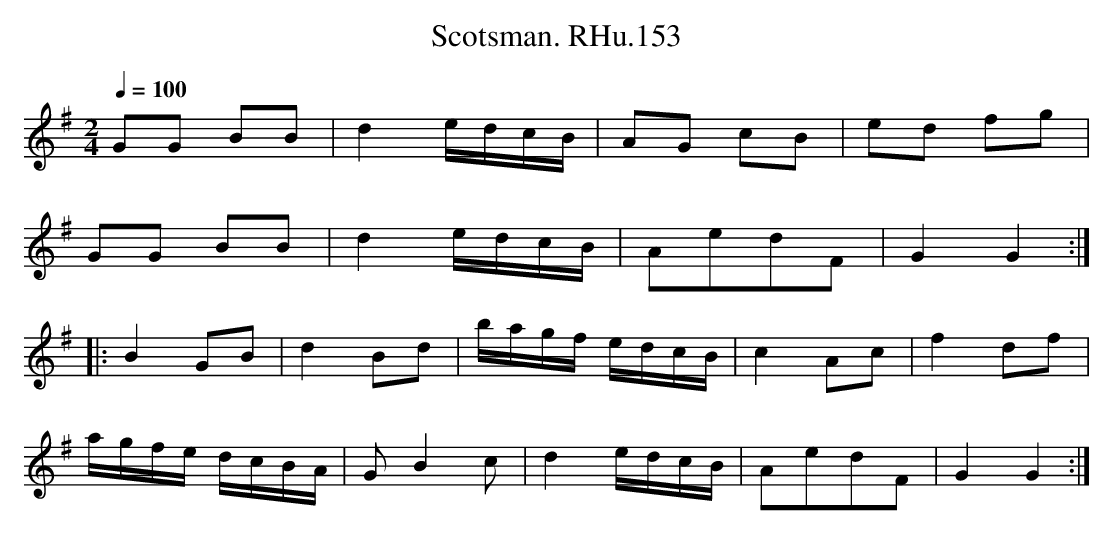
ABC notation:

X:1
T:Scotsman. RHu.153
L:1/8
M:2/4
Q:1/4=100
K:G
GG BB|d2e/d/c/B/|AG cB|ed fg|!
GG BB|d2e/d/c/B/|AedF|G2G2:|!
|:B2GB|d2Bd|b/a/g/f/ e/d/c/B/|c2Ac|\
f2df|!
a/g/f/e/ d/c/B/A/|GB2c|d2e/d/c/B/|\
AedF|G2G2:|
